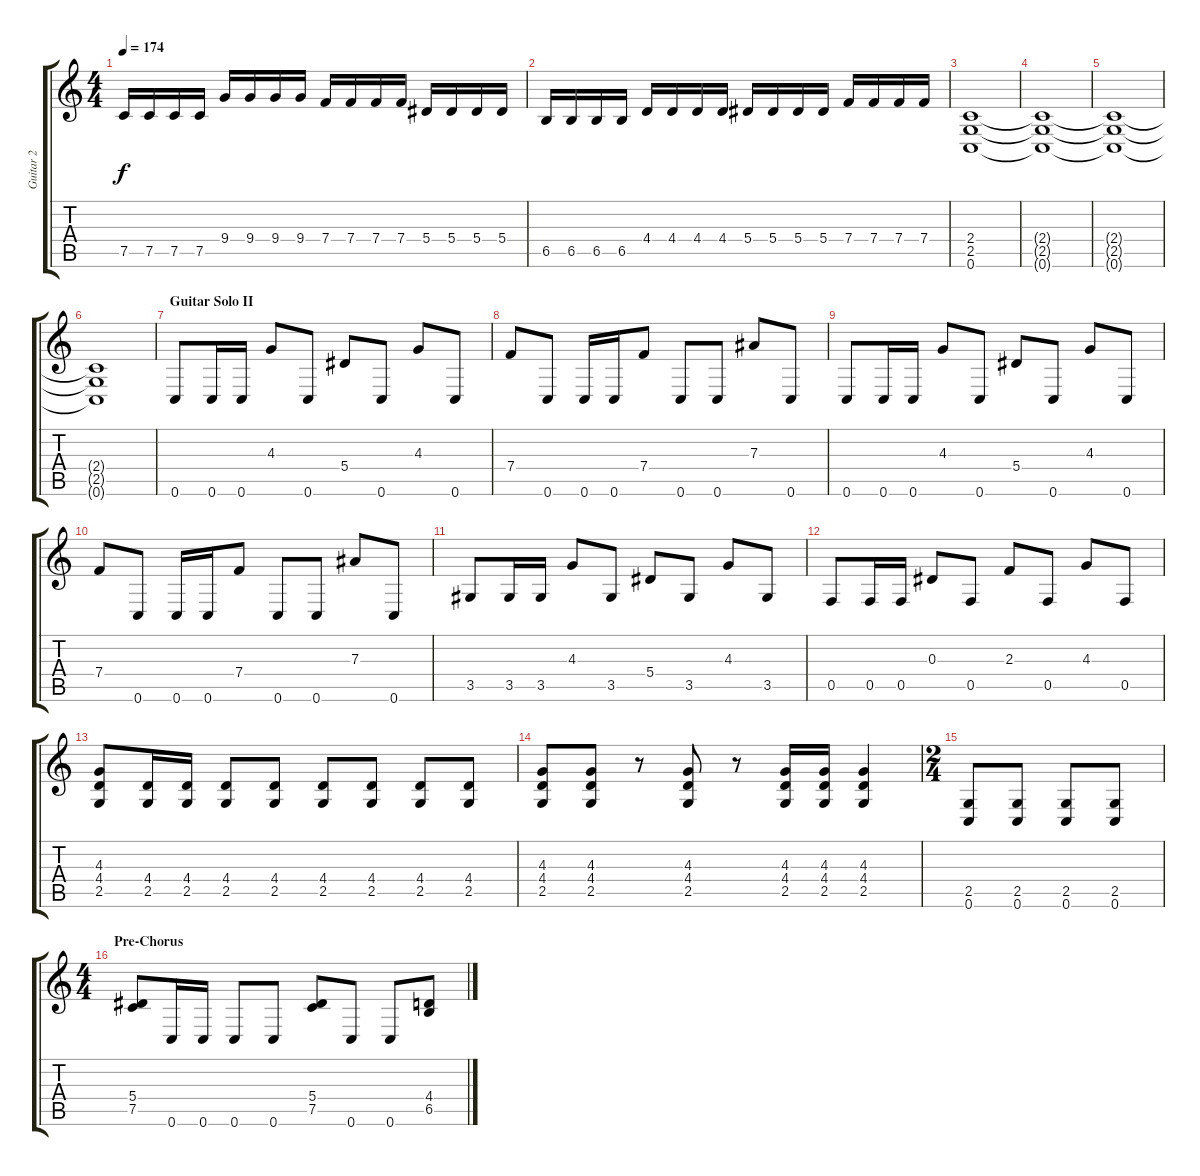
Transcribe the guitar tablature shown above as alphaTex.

\track ("Guitar 2" "Guitar 2") {instrument distortionguitar}
\staff {score tabs}
\tuning (C4 G3 Eb3 Bb2 F2 C2) {hide}
\ts (4 4)
\tempo 174
\clef g2
\ks c
7.5.16{dy f} 7.5.16 7.5.16 7.5.16 9.4.16 9.4.16 9.4.16 9.4.16 7.4.16 7.4.16 7.4.16 7.4.16 5.4.16 5.4.16 5.4.16 5.4.16 |
6.5.16 6.5.16 6.5.16 6.5.16 4.4.16 4.4.16 4.4.16 4.4.16 5.4.16 5.4.16 5.4.16 5.4.16 7.4.16 7.4.16 7.4.16 7.4.16 |
(2.4 2.5 0.6).1 |
(2.4{t} 2.5{t} 0.6{t}).1 |
(2.4{t} 2.5{t} 0.6{t}).1 |
(2.4{t} 2.5{t} 0.6{t}).1 |
\section ("" "Guitar Solo II")
0.6.8 0.6.16 0.6.16 4.3.8 0.6.8 5.4.8 0.6.8 4.3.8 0.6.8 |
7.4.8 0.6.8 0.6.16 0.6.16 7.4.8 0.6.8 0.6.8 7.3.8 0.6.8 |
0.6.8 0.6.16 0.6.16 4.3.8 0.6.8 5.4.8 0.6.8 4.3.8 0.6.8 |
7.4.8 0.6.8 0.6.16 0.6.16 7.4.8 0.6.8 0.6.8 7.3.8 0.6.8 |
3.5.8 3.5.16 3.5.16 4.3.8 3.5.8 5.4.8 3.5.8 4.3.8 3.5.8 |
0.5.8 0.5.16 0.5.16 0.3.8 0.5.8 2.3.8 0.5.8 4.3.8 0.5.8 |
(4.3 4.4 2.5).8 (4.4 2.5).16 (4.4 2.5).16 (4.4 2.5).8 (4.4 2.5).8 (4.4 2.5).8 (4.4 2.5).8 (4.4 2.5).8 (4.4 2.5).8 |
(4.3 4.4 2.5).8 (4.3 4.4 2.5).8 r.8 (4.3 4.4 2.5).8 r.8 (4.3 4.4 2.5).16 (4.3 4.4 2.5).16 (4.3 4.4 2.5).4 |
\ts (2 4)
(2.5 0.6).8 (2.5 0.6).8 (2.5 0.6).8 (2.5 0.6).8 |
\ts (4 4)
\section ("" "Pre-Chorus")
(5.4 7.5).8 0.6.16 0.6.16 0.6.8 0.6.8 (5.4 7.5).8 0.6.8 0.6.8 (4.4 6.5).8
